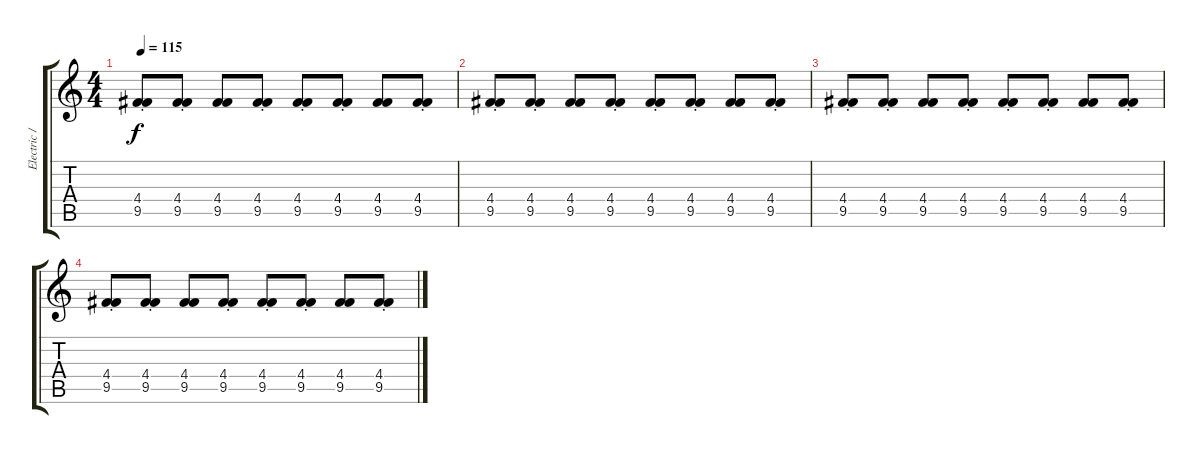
\track ("Electric / Acoustic Guitar" "Electric /") {instrument overdrivenguitar}
\staff {score tabs}
\tuning (E4 B3 G3 D3 A2 E2) {hide}
\ts (4 4)
\tempo 115
\clef g2
\ks c
(4.4{st} 9.5{st}).8{dy f instrument guitarharmonics} (4.4{st} 9.5{st}).8 (4.4 9.5).8 (4.4{st} 9.5{st}).8 (4.4{st} 9.5{st}).8 (4.4{st} 9.5{st}).8 (4.4 9.5).8 (4.4{st} 9.5{st}).8 |
(4.4{st} 9.5{st}).8{instrument guitarharmonics} (4.4{st} 9.5{st}).8 (4.4 9.5).8 (4.4{st} 9.5{st}).8 (4.4{st} 9.5{st}).8 (4.4{st} 9.5{st}).8 (4.4 9.5).8 (4.4{st} 9.5{st}).8 |
(4.4{st} 9.5{st}).8{instrument guitarharmonics} (4.4{st} 9.5{st}).8 (4.4 9.5).8 (4.4{st} 9.5{st}).8 (4.4{st} 9.5{st}).8 (4.4{st} 9.5{st}).8 (4.4 9.5).8 (4.4{st} 9.5{st}).8 |
(4.4{st} 9.5{st}).8{instrument guitarharmonics} (4.4{st} 9.5{st}).8 (4.4 9.5).8 (4.4{st} 9.5{st}).8 (4.4{st} 9.5{st}).8 (4.4{st} 9.5{st}).8 (4.4 9.5).8 (4.4{st} 9.5{st}).8
